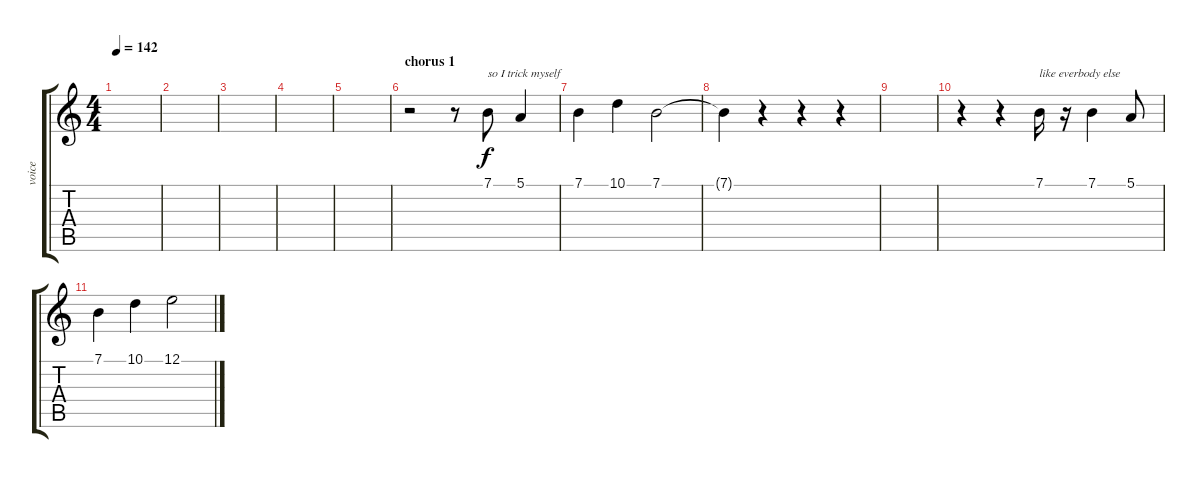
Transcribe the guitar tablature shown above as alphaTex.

\track ("voice" "voice") {instrument pad1newage}
\staff {score tabs}
\tuning (E4 B3 G3 D3 A2 E2) {hide}
\ts (4 4)
\tempo 142
\clef g2
\ks c
|
|
|
|
|
\section ("" "chorus 1")
r.2{volume 14} r.8 7.1.8{txt "so I trick myself"} 5.1.4 |
7.1.4 10.1.4 7.1.2 |
7.1{t}.4 r.4 r.4 r.4 |
|
r.4 r.4 7.1.16{txt "like everbody else"} r.16 7.1.4 5.1.8 |
7.1.4 10.1.4 12.1.2
